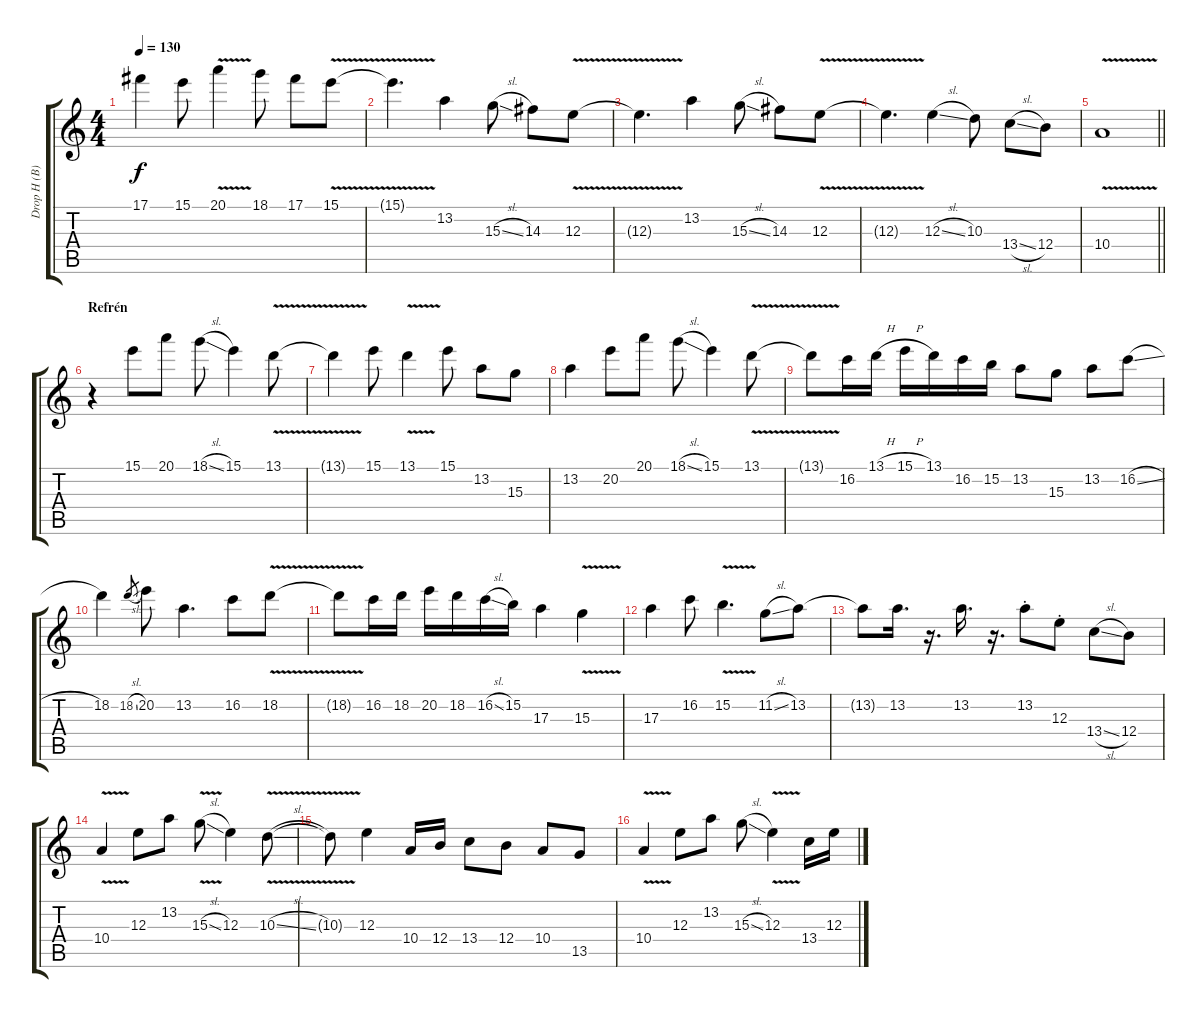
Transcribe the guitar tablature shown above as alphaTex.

\track ("Drop H (B)" "Drop H (B)") {instrument distortionguitar}
\staff {score tabs}
\tuning (Db4 Ab3 E3 B2 Gb2 B1) {hide}
\ts (4 4)
\tempo 130
\clef g2
\ks c
17.1{t}.4{dy f} 15.1.8 20.1{v}.4 18.1.8 17.1.8 15.1{v}.8 |
15.1{t}.4{d} 13.2.4 15.3{sl}.8 14.3.8 12.3{v}.8 |
12.3{t}.4{d} 13.2.4 15.3{sl}.8 14.3.8 12.3{v}.8 |
12.3{t}.4{d} 12.3{sl}.4 10.3.8 13.4{sl}.8 12.4.8 |
\barLineRight lightlight
10.4{v}.1 |
\section ("" "Refrén")
r.4 15.1.8 20.1.8 18.1{sl}.8 15.1.4 13.1{v}.8 |
13.1{t}.4 15.1.8 13.1{v}.4 15.1.8 13.2.8 15.3.8 |
13.2.4 20.2.8 20.1.8 18.1{sl}.8 15.1.4 13.1{v}.8 |
13.1{t}.8 16.2.16 13.1{h}.16 15.1{h}.16 13.1.16 16.2.16 15.2.16 13.2.8 15.3.8 13.2.8 16.2{sl}.8 |
18.2.4 18.2{sl}.8{gr} 20.2.8 13.2.4{d} 16.2.8 18.2{v}.8 |
18.2{t}.8 16.2.16 18.2.16 20.2.16 18.2.16 16.2{sl}.16 15.2.16 17.3.4 15.3{v}.4 |
17.3.4 16.2.8 15.2{v}.4{d} 11.2{sl}.8 13.2.8 |
13.2{t}.8 13.2.16{d} r.16{d} 13.2.16{d} r.16{d} 13.2{st}.8 12.3{st}.8 13.4{sl}.8 12.4.8 |
10.4{v}.4 12.3.8 13.2.8 15.3{v sl}.8 12.3.4 10.3{v sl}.8 |
10.3{t}.8 12.3.4 10.4.16 12.4.16 13.4.8 12.4.8 10.4.8 13.5.8 |
10.4{v}.4 12.3.8 13.2.8 15.3{sl}.8 12.3{v}.4 13.4.16 12.3.16
